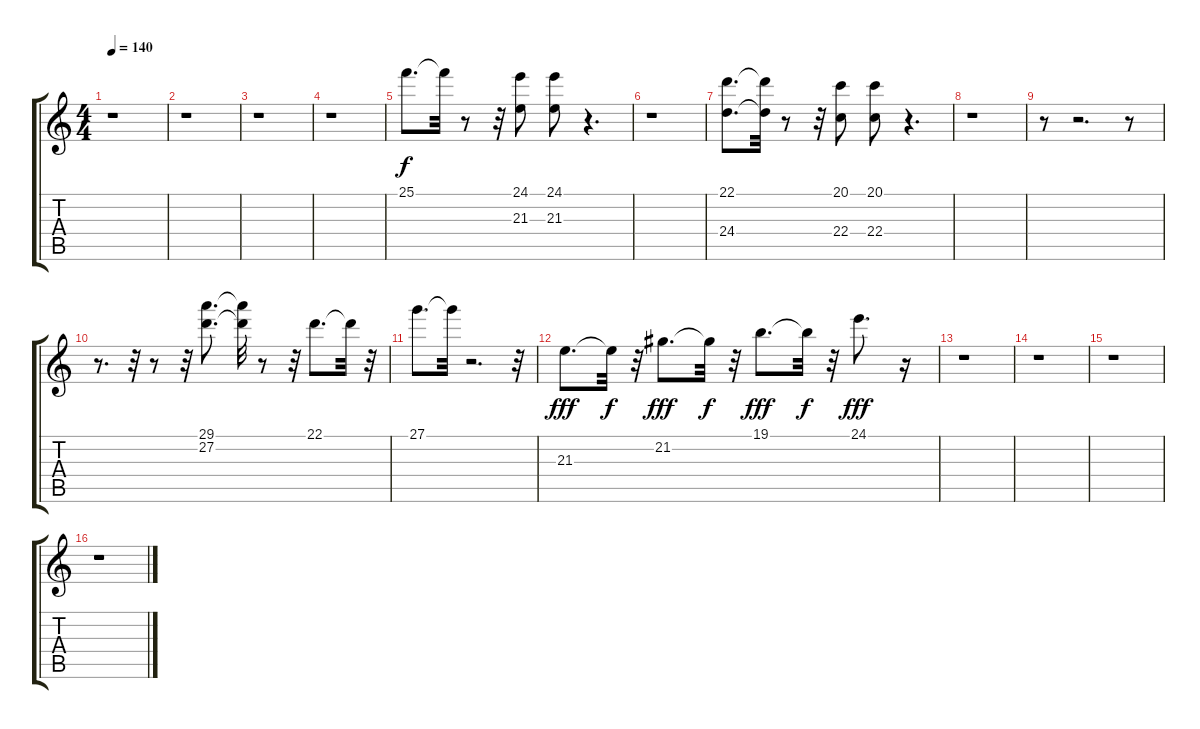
\track "" {instrument tinklebell}
\staff {score tabs}
\tuning (E4 B3 G3 D3 A2 E2) {hide}
\ts (4 4)
\tempo 140
\clef g2
\ks c
r.1{dy f} |
r.1 |
r.1 |
r.1 |
25.1.8{d} 25.1{t}.32 r.8 r.32 (24.1 21.3).8 (24.1 21.3).8 r.4{d} |
r.1 |
(22.1 24.4).8{d} (22.1{t} 24.4{t}).32 r.8 r.32 (20.1 22.4).8 (20.1 22.4).8 r.4{d} |
r.1 |
r.8 r.2{d} r.8 |
r.8{d} r.32 r.8 r.32 (29.1 27.2).8{d} (29.1{t} 27.2{t}).32 r.8 r.32 22.1.8{d} 22.1{t}.32 r.32 |
27.1.8{d} 27.1{t}.32 r.2{d} r.32 |
21.3.8{d dy fff} 21.3{t}.32{dy f} r.32 21.2.8{d dy fff} 21.2{t}.32{dy f} r.32 19.1.8{d dy fff} 19.1{t}.32{dy f} r.32 24.1.8{d dy fff} r.16 |
r.1 |
r.1 |
r.1 |
r.1
